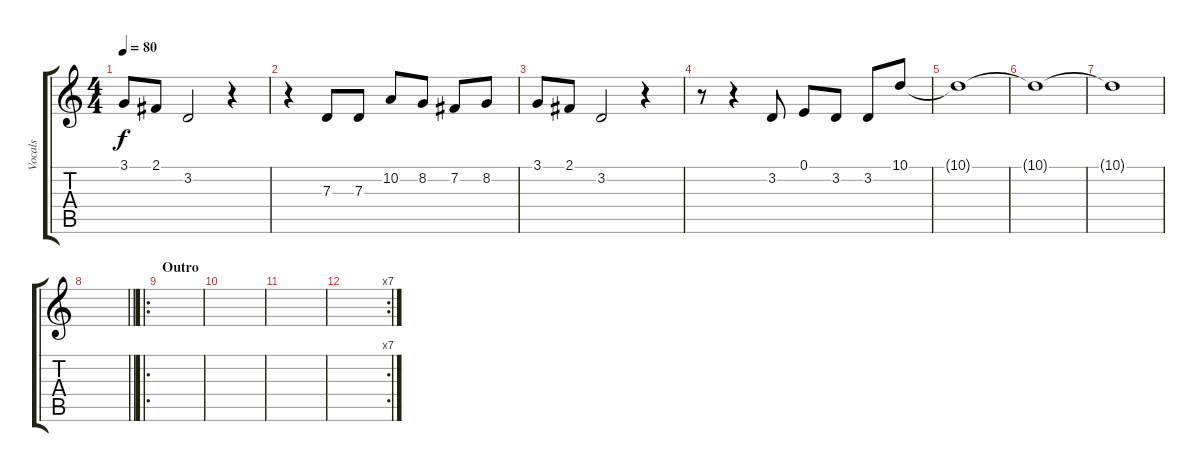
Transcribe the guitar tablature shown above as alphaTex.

\track ("Vocals" "Vocals") {instrument clarinet}
\staff {score tabs}
\tuning (E4 B3 G3 D3 A2 E2) {hide}
\ts (4 4)
\tempo 80
\clef g2
\ks c
3.1.8{dy f} 2.1.8 3.2.2 r.4 |
r.4 7.3.8 7.3.8 10.2.8 8.2.8 7.2.8 8.2.8 |
3.1.8 2.1.8 3.2.2 r.4 |
r.8 r.4 3.2.8 0.1.8 3.2.8 3.2.8 10.1.8 |
10.1{t}.1 |
10.1{t}.1 |
10.1{t}.1 |
\barLineRight lightlight
|
\ro
\section ("" "Outro")
|
|
|
\rc 7
